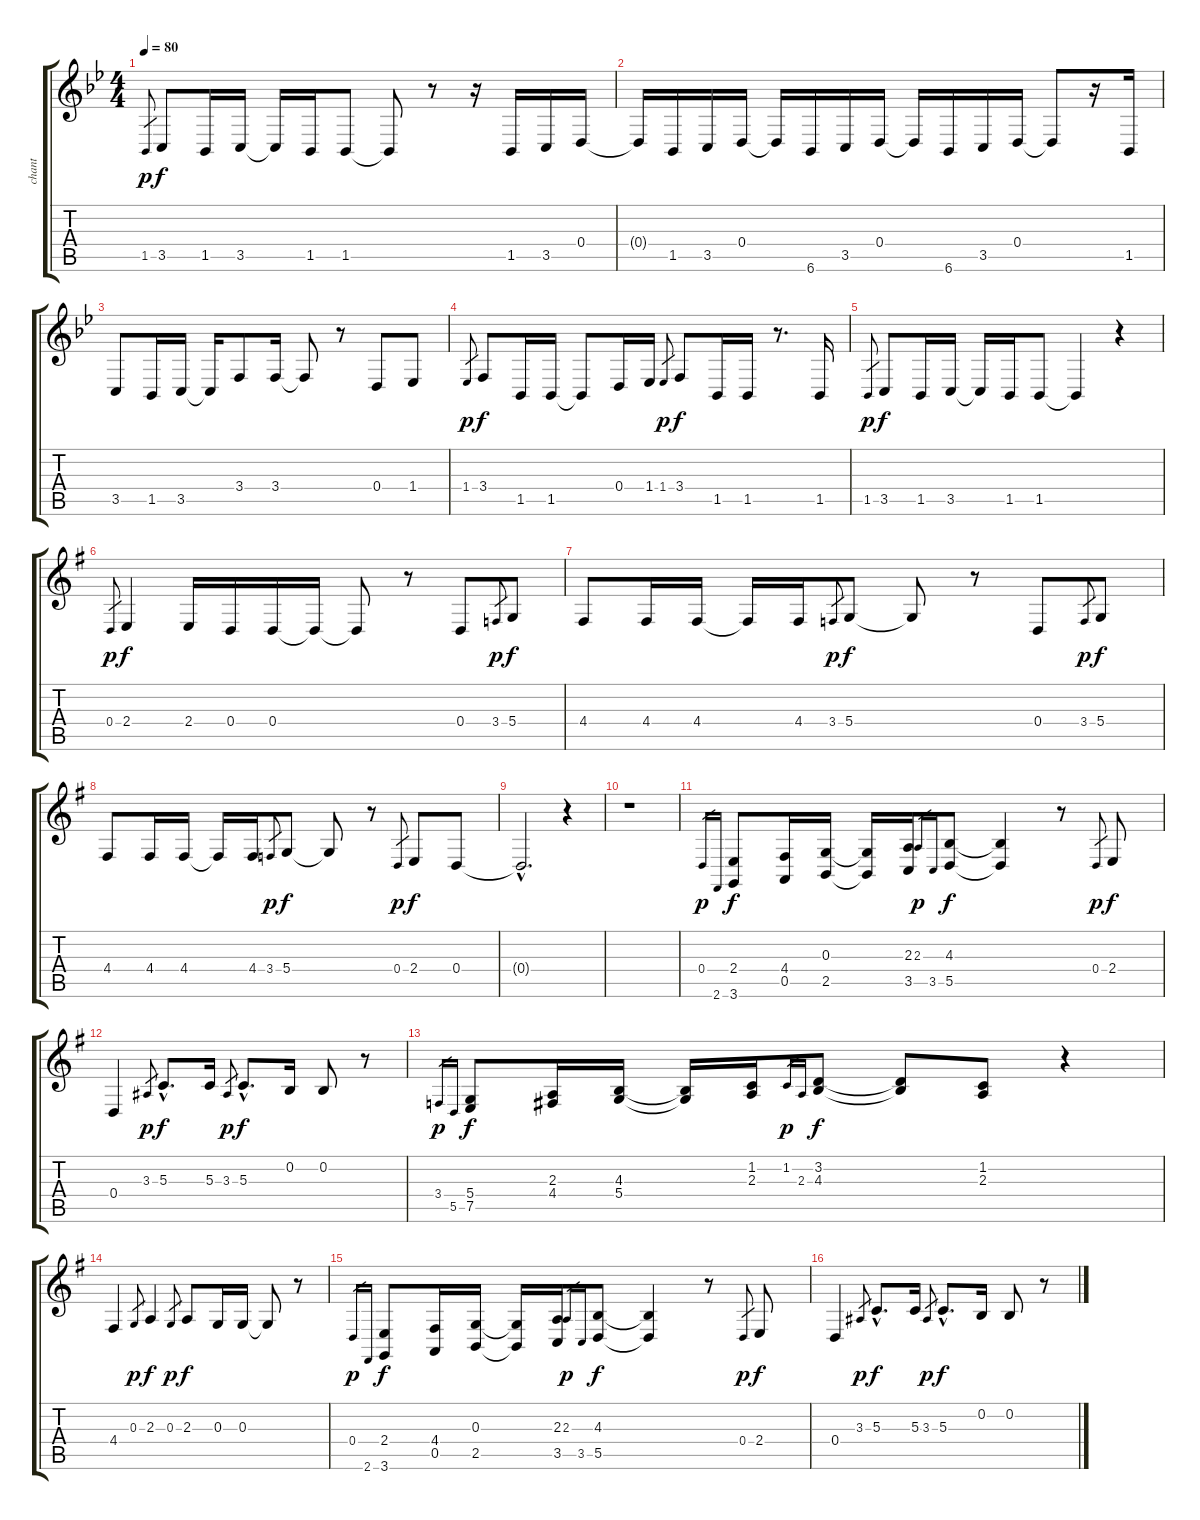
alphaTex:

\track ("chant" "chant") {instrument lead6voice}
\staff {score tabs}
\tuning (E4 B3 G3 D3 A2 E2) {hide}
\ts (4 4)
\tempo 80
\clef g2
\ks bb
1.5.8{gr dy p} 3.5.8{dy f} 1.5.16 3.5.16 3.5{t}.16 1.5.16 1.5.8 1.5{t}.8 r.8 r.16 1.5.16 3.5.16 0.4.16 |
0.4{t}.16 1.5.16 3.5.16 0.4.16 0.4{t}.16 6.6.16 3.5.16 0.4.16 0.4{t}.16 6.6.16 3.5.16 0.4.16 0.4{t}.8 r.16 1.5.16 |
3.5.8 1.5.16 3.5.16 3.5{t}.16 3.4.8 3.4.16 3.4{t}.8 r.8 0.4.8 1.4.8 |
1.4.8{gr dy p} 3.4.8{dy f} 1.5.16 1.5.16 1.5{t}.8 0.4.16 1.4.16 1.4.8{gr dy p} 3.4.8{dy f} 1.5.16 1.5.16 r.8{d} 1.5.16 |
1.5.8{gr dy p} 3.5.8{dy f} 1.5.16 3.5.16 3.5{t}.16 1.5.16 1.5.8 1.5{t}.4 r.4 |
\ks g
0.4.8{gr dy p} 2.4.4{dy f} 2.4.16 0.4.16 0.4.16 0.4{t}.16 0.4{t}.8 r.8 0.4.8 3.4.8{gr dy p} 5.4.8{dy f} |
4.4.8 4.4.16 4.4.16 4.4{t}.16 4.4.16 3.4.8{gr dy p} 5.4.8{dy f} 5.4{t}.8 r.8 0.4.8 3.4.8{gr dy p} 5.4.8{dy f} |
4.4.8 4.4.16 4.4.16 4.4{t}.16 4.4.16 3.4.8{gr dy p} 5.4.8{dy f} 5.4{t}.8 r.8 0.4.8{gr dy p} 2.4.8{dy f} 0.4.8 |
0.4{hac t}.2{d} r.4 |
r.1 |
0.4.16{gr dy p} 2.6.16{gr} (2.4 3.6).8{dy f} (4.4 0.5).16 (0.3 2.5).16 (0.3{t} 2.5{t}).16 (2.3 3.5).16 2.3.16{gr dy p} 3.5.16{gr} (4.3 5.5).8{dy f} (4.3{t} 5.5{t}).4 r.8 0.4.8{gr dy p} 2.4.8{dy f} |
0.4.4 3.3.8{gr dy p} 5.3{hac}.8{d dy f} 5.3.16 3.3.8{gr dy p} 5.3{hac}.8{d dy f} 0.2.16 0.2.8 r.8 |
3.4.16{gr dy p} 5.5.16{gr} (5.4 7.5).8{dy f} (2.3 4.4).16 (4.3 5.4).16 (4.3{t} 5.4{t}).16 (1.2 2.3).16 1.2.16{gr dy p} 2.3.16{gr} (3.2 4.3).8{dy f} (3.2{t} 4.3{t}).8 (1.2 2.3).8 r.4 |
4.4.4 0.3.8{gr dy p} 2.3.4{dy f} 0.3.8{gr dy p} 2.3.8{dy f} 0.3.16 0.3.16 0.3{t}.8 r.8 |
0.4.16{gr dy p} 2.6.16{gr} (2.4 3.6).8{dy f} (4.4 0.5).16 (0.3 2.5).16 (0.3{t} 2.5{t}).16 (2.3 3.5).16 2.3.16{gr dy p} 3.5.16{gr} (4.3 5.5).8{dy f} (4.3{t} 5.5{t}).4 r.8 0.4.8{gr dy p} 2.4.8{dy f} |
0.4.4 3.3.8{gr dy p} 5.3{hac}.8{d dy f} 5.3.16 3.3.8{gr dy p} 5.3{hac}.8{d dy f} 0.2.16 0.2.8 r.8
